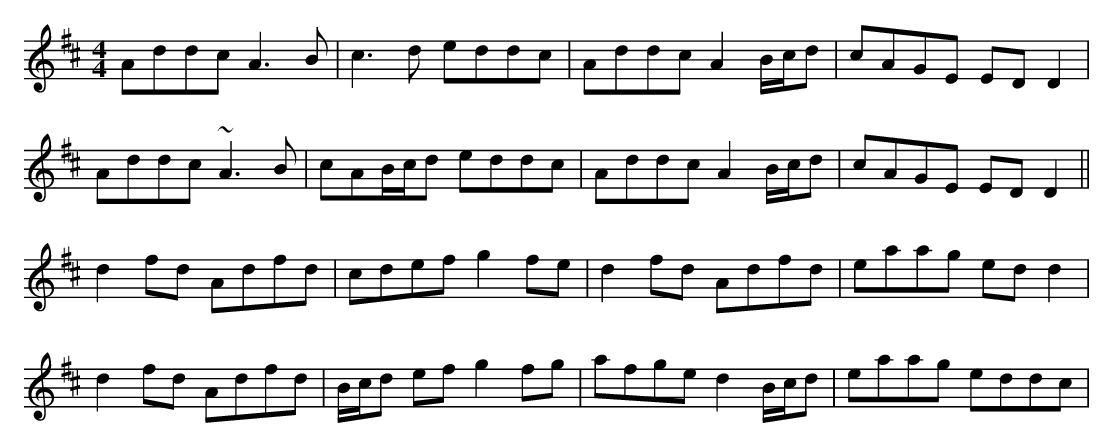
X:1
M:4/4
K:D
Addc A3B|c3d eddc|Addc A2B/c/d|cAGE EDD2|
Addc ~A3B|cAB/c/d eddc|Addc A2B/c/d|cAGE EDD2||
d2fd Adfd|cdef g2fe|d2fd Adfd|eaag edd2|
d2fd Adfd|B/c/d ef g2fg|afge d2B/c/d|eaag eddc|
